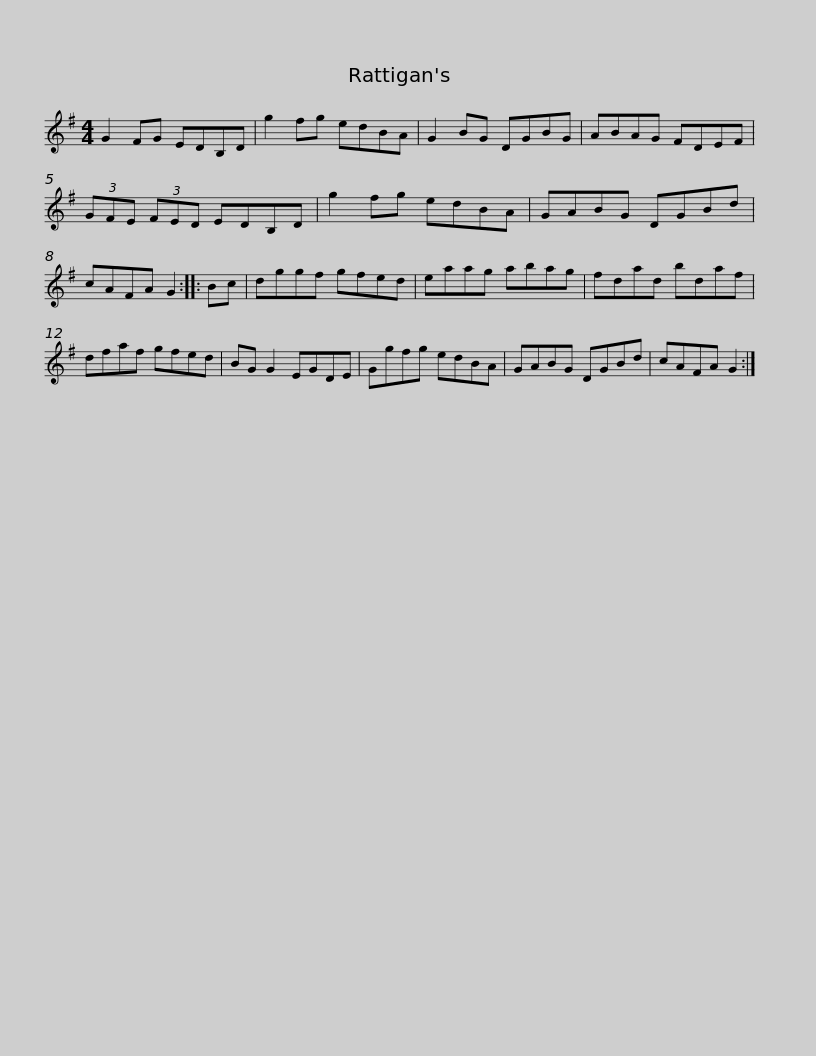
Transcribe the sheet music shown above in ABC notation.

X:1
L:1/8
M:4/4
I:linebreak $
K:G
V:1 treble
V:1
 G2 FG EDB,D | g2 fg edBA | G2 BG DGBG | ABAG FDEF | (3GFE (3FED EDB,D |$ %5
 g2 fg edBA | GABG DGBd | cAFA G2 :: Bc | dggf gfed | %10
 eaag abag |$ fdad bdaf | dfaf gfed | BG G2 EGDE | Ggfg edBA | %15
 GABG DGBd | cAFA G2 :| %17
